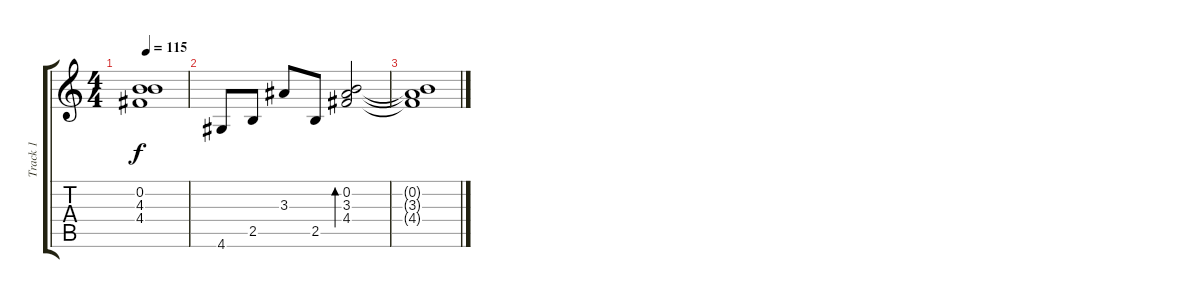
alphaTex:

\track ("Track 1" "Track 1") {instrument acousticguitarsteel}
\staff {score tabs}
\tuning (E4 B3 G3 D3 A2 E2) {hide}
\ts (4 4)
\tempo 115
\clef g2
\ks c
(0.2{t} 4.3{t} 4.4{t}).1{dy f} |
4.6.8 2.5.8 3.3.8 2.5.8 (0.2 3.3 4.4).2{bd 240} |
(0.2{t} 3.3{t} 4.4{t}).1
